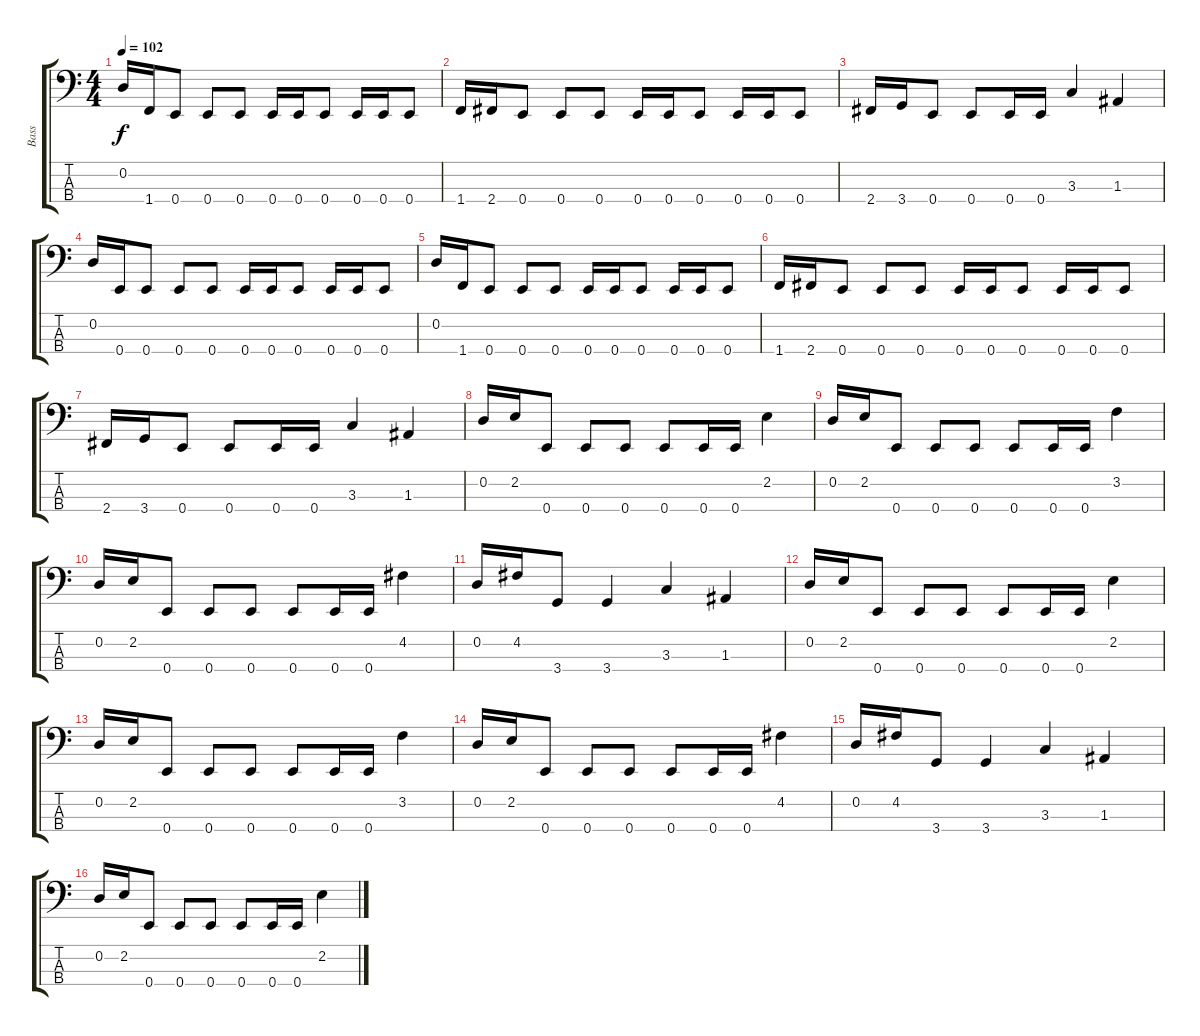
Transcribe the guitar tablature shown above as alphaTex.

\track ("Bass" "Bass") {instrument electricbassfinger}
\staff {score tabs}
\tuning (G2 D2 A1 E1) {hide}
\ts (4 4)
\tempo 102
\clef f4
\ks c
0.2.16{dy f} 1.4.16 0.4.8 0.4.8 0.4.8 0.4.16 0.4.16 0.4.8 0.4.16 0.4.16 0.4.8 |
1.4.16 2.4.16 0.4.8 0.4.8 0.4.8 0.4.16 0.4.16 0.4.8 0.4.16 0.4.16 0.4.8 |
2.4.16 3.4.16 0.4.8 0.4.8 0.4.16 0.4.16 3.3.4 1.3.4 |
0.2.16 0.4.16 0.4.8 0.4.8 0.4.8 0.4.16 0.4.16 0.4.8 0.4.16 0.4.16 0.4.8 |
0.2.16 1.4.16 0.4.8 0.4.8 0.4.8 0.4.16 0.4.16 0.4.8 0.4.16 0.4.16 0.4.8 |
1.4.16 2.4.16 0.4.8 0.4.8 0.4.8 0.4.16 0.4.16 0.4.8 0.4.16 0.4.16 0.4.8 |
2.4.16 3.4.16 0.4.8 0.4.8 0.4.16 0.4.16 3.3.4 1.3.4 |
0.2.16 2.2.16 0.4.8 0.4.8 0.4.8 0.4.8 0.4.16 0.4.16 2.2.4 |
0.2.16 2.2.16 0.4.8 0.4.8 0.4.8 0.4.8 0.4.16 0.4.16 3.2.4 |
0.2.16 2.2.16 0.4.8 0.4.8 0.4.8 0.4.8 0.4.16 0.4.16 4.2.4 |
0.2.16 4.2.16 3.4.8 3.4.4 3.3.4 1.3.4 |
0.2.16 2.2.16 0.4.8 0.4.8 0.4.8 0.4.8 0.4.16 0.4.16 2.2.4 |
0.2.16 2.2.16 0.4.8 0.4.8 0.4.8 0.4.8 0.4.16 0.4.16 3.2.4 |
0.2.16 2.2.16 0.4.8 0.4.8 0.4.8 0.4.8 0.4.16 0.4.16 4.2.4 |
0.2.16 4.2.16 3.4.8 3.4.4 3.3.4 1.3.4 |
0.2.16 2.2.16 0.4.8 0.4.8 0.4.8 0.4.8 0.4.16 0.4.16 2.2.4
